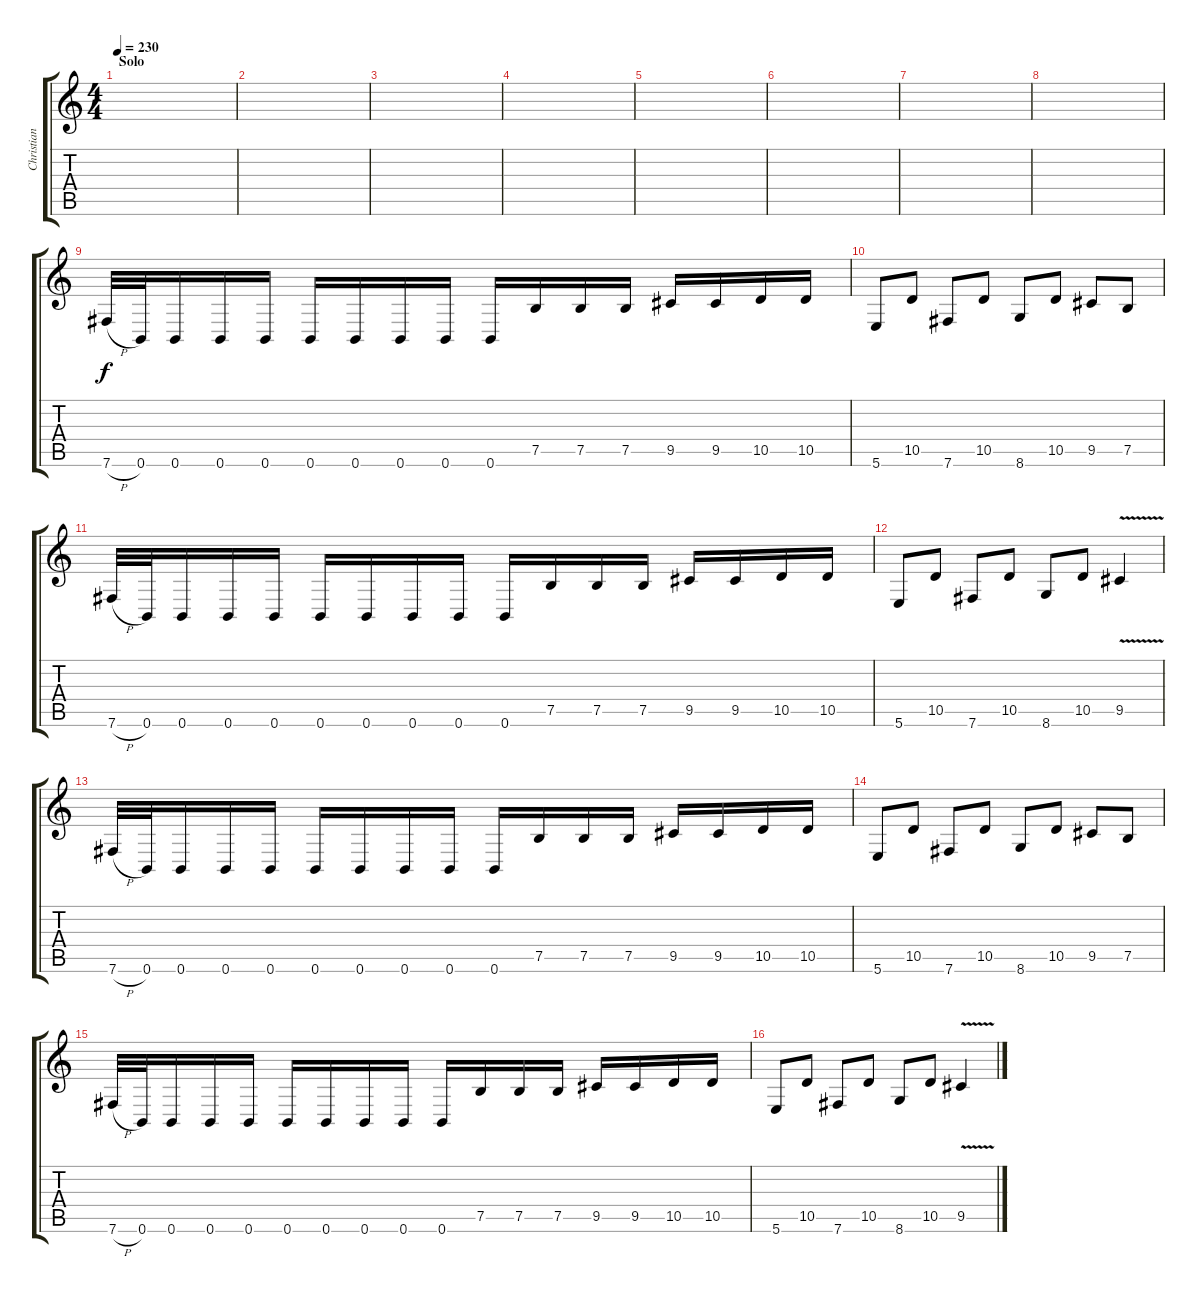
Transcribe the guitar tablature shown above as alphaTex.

\track ("Christian Donaldson" "Christian ") {instrument overdrivenguitar}
\staff {score tabs}
\tuning (B3 Gb3 D3 A2 E2 B1) {hide}
\ts (4 4)
\section ("" "Solo")
\tempo 230
\clef g2
\ks c
|
|
|
|
|
|
|
|
7.6{h}.32 0.6.32 0.6.16 0.6.16 0.6.16 0.6.16 0.6.16 0.6.16 0.6.16 0.6.16 7.5.16 7.5.16 7.5.16 9.5.16 9.5.16 10.5.16 10.5.16 |
5.6.8 10.5.8 7.6.8 10.5.8 8.6.8 10.5.8 9.5.8 7.5.8 |
7.6{h}.32 0.6.32 0.6.16 0.6.16 0.6.16 0.6.16 0.6.16 0.6.16 0.6.16 0.6.16 7.5.16 7.5.16 7.5.16 9.5.16 9.5.16 10.5.16 10.5.16 |
5.6.8 10.5.8 7.6.8 10.5.8 8.6.8 10.5.8 9.5{v}.4 |
7.6{h}.32 0.6.32 0.6.16 0.6.16 0.6.16 0.6.16 0.6.16 0.6.16 0.6.16 0.6.16 7.5.16 7.5.16 7.5.16 9.5.16 9.5.16 10.5.16 10.5.16 |
5.6.8 10.5.8 7.6.8 10.5.8 8.6.8 10.5.8 9.5.8 7.5.8 |
7.6{h}.32 0.6.32 0.6.16 0.6.16 0.6.16 0.6.16 0.6.16 0.6.16 0.6.16 0.6.16 7.5.16 7.5.16 7.5.16 9.5.16 9.5.16 10.5.16 10.5.16 |
5.6.8 10.5.8 7.6.8 10.5.8 8.6.8 10.5.8 9.5{v}.4
